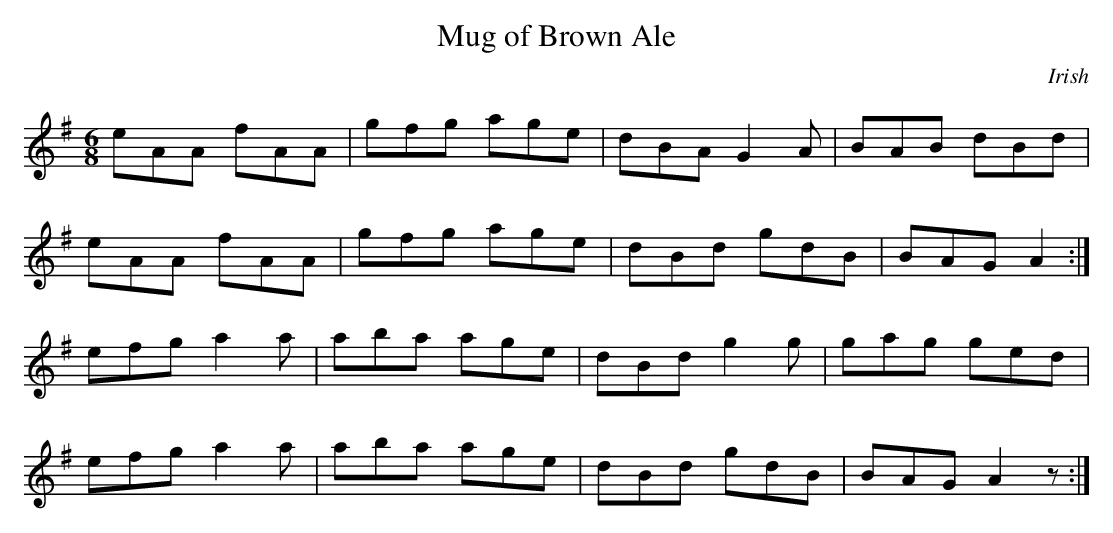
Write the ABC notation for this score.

X:1
T:Mug of Brown Ale
M:6/8
K:G
eAA fAA | gfg age | dBA G2 A | BAB dBd |
eAA fAA | gfg age | dBd gdB | BAG A2 :|
efg a2 a | aba age | dBd g2 g | gag ged |
efg a2 a | aba age | dBd gdB | BAG A2 z :|
